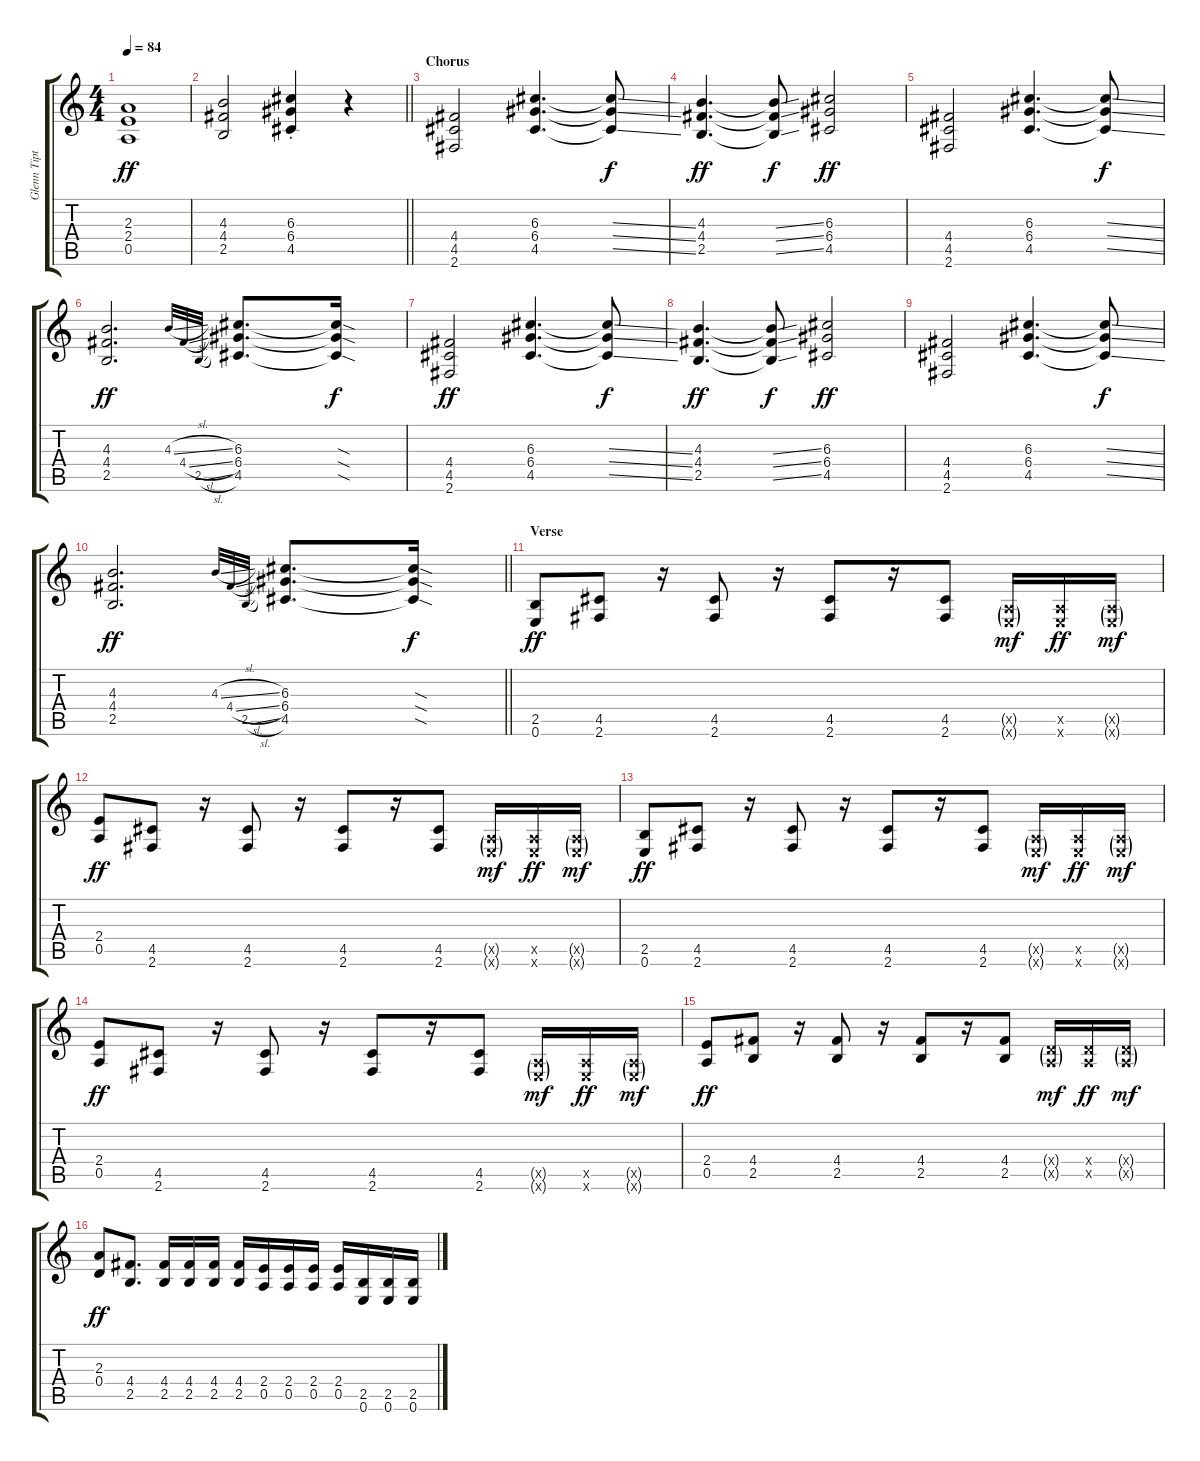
\track ("Glenn Tipton" "Glenn Tipt") {instrument overdrivenguitar}
\staff {score tabs}
\tuning (E4 B3 G3 D3 A2 E2) {hide}
\ts (4 4)
\tempo 84
\clef g2
\ks c
(2.3 2.4 0.5).1{dy ff} |
\barLineRight lightlight
(4.3 4.4 2.5).2 (6.3{st} 6.4{st} 4.5{st}).4 r.4 |
\section ("" "Chorus")
(4.4 4.5 2.6).2 (6.3 6.4 4.5).4{d} (6.3{ss t} 6.4{ss t} 4.5{ss t}).8{dy f} |
(4.3 4.4 2.5).4{d dy ff} (4.3{ss t} 4.4{ss t} 2.5{ss t}).8{dy f} (6.3 6.4 4.5).2{dy ff} |
(4.4 4.5 2.6).2 (6.3 6.4 4.5).4{d} (6.3{ss t} 6.4{ss t} 4.5{ss t}).8{dy f} |
(4.3 4.4 2.5).2{d dy ff} 4.3{sl}.32{gr onbeat} 4.4{sl}.32{gr onbeat} 2.5{sl}.32{gr onbeat} (6.3 6.4 4.5).8{d} (6.3{sod t} 6.4{sod t} 4.5{sod t}).16{dy f} |
(4.4 4.5 2.6).2{dy ff} (6.3 6.4 4.5).4{d} (6.3{ss t} 6.4{ss t} 4.5{ss t}).8{dy f} |
(4.3 4.4 2.5).4{d dy ff} (4.3{ss t} 4.4{ss t} 2.5{ss t}).8{dy f} (6.3 6.4 4.5).2{dy ff} |
(4.4 4.5 2.6).2 (6.3 6.4 4.5).4{d} (6.3{ss t} 6.4{ss t} 4.5{ss t}).8{dy f} |
\barLineRight lightlight
(4.3 4.4 2.5).2{d dy ff} 4.3{sl}.32{gr onbeat} 4.4{sl}.32{gr onbeat} 2.5{sl}.32{gr onbeat} (6.3 6.4 4.5).8{d} (6.3{sod t} 6.4{sod t} 4.5{sod t}).16{dy f} |
\section ("" "Verse")
(2.5 0.6).8{dy ff} (4.5 2.6).8 r.16 (4.5 2.6).8 r.16 (4.5 2.6).8 r.16 (4.5 2.6).8 (0.5{g x} 0.6{g x}).16{dy mf} (0.5{x} 0.6{x}).16{dy ff} (0.5{g x} 0.6{g x}).16{dy mf} |
(2.4 0.5).8{dy ff} (4.5 2.6).8 r.16 (4.5 2.6).8 r.16 (4.5 2.6).8 r.16 (4.5 2.6).8 (0.5{g x} 0.6{g x}).16{dy mf} (0.5{x} 0.6{x}).16{dy ff} (0.5{g x} 0.6{g x}).16{dy mf} |
(2.5 0.6).8{dy ff} (4.5 2.6).8 r.16 (4.5 2.6).8 r.16 (4.5 2.6).8 r.16 (4.5 2.6).8 (0.5{g x} 0.6{g x}).16{dy mf} (0.5{x} 0.6{x}).16{dy ff} (0.5{g x} 0.6{g x}).16{dy mf} |
(2.4 0.5).8{dy ff} (4.5 2.6).8 r.16 (4.5 2.6).8 r.16 (4.5 2.6).8 r.16 (4.5 2.6).8 (0.5{g x} 0.6{g x}).16{dy mf} (0.5{x} 0.6{x}).16{dy ff} (0.5{g x} 0.6{g x}).16{dy mf} |
(2.4 0.5).8{dy ff} (4.4 2.5).8 r.16 (4.4 2.5).8 r.16 (4.4 2.5).8 r.16 (4.4 2.5).8 (0.4{g x} 0.5{g x}).16{dy mf} (0.4{x} 0.5{x}).16{dy ff} (0.4{g x} 0.5{g x}).16{dy mf} |
(2.3 0.4).8{dy ff} (4.4 2.5).8{d} (4.4 2.5).16 (4.4 2.5).16 (4.4 2.5).16 (4.4 2.5).16 (2.4 0.5).16 (2.4 0.5).16 (2.4 0.5).16 (2.4 0.5).16 (2.5 0.6).16 (2.5 0.6).16 (2.5 0.6).16
